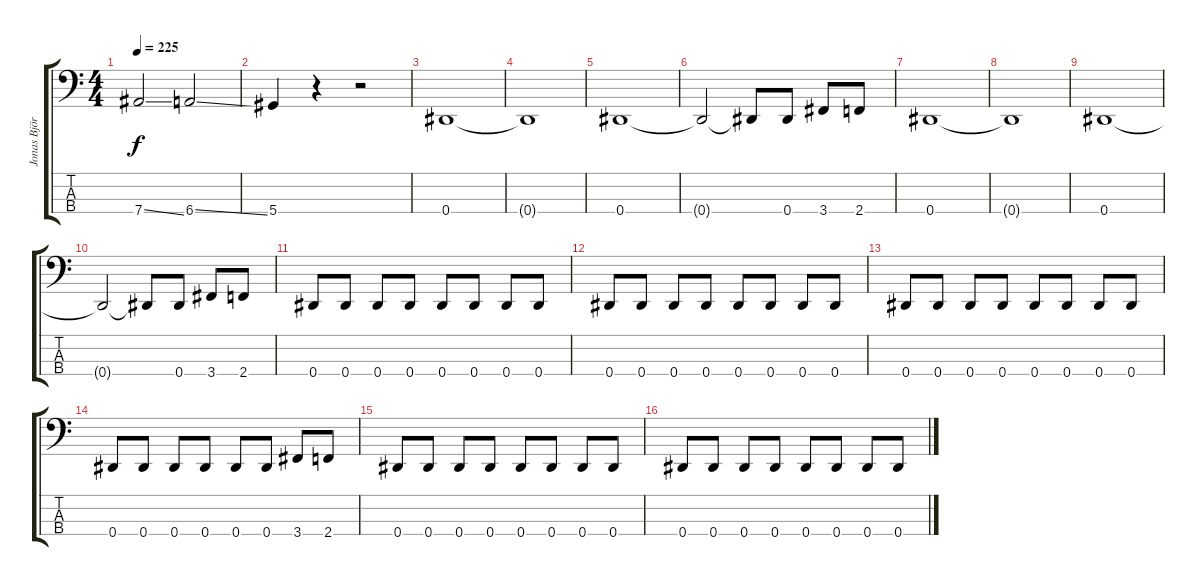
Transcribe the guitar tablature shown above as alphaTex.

\track ("Jonas Björler" "Jonas Björ") {instrument electricbasspick}
\staff {score tabs}
\tuning (Gb2 Db2 Ab1 Eb1) {hide}
\ts (4 4)
\tempo 225
\clef f4
\ks c
7.4{ss}.2{dy f} 6.4{ss}.2 |
5.4.4 r.4 r.2 |
0.4.1 |
0.4{t}.1 |
0.4.1 |
0.4{t}.2 0.4{t}.8 0.4.8 3.4.8 2.4.8 |
0.4.1 |
0.4{t}.1 |
0.4.1 |
0.4{t}.2 0.4{t}.8 0.4.8 3.4.8 2.4.8 |
0.4.8 0.4.8 0.4.8 0.4.8 0.4.8 0.4.8 0.4.8 0.4.8 |
0.4.8 0.4.8 0.4.8 0.4.8 0.4.8 0.4.8 0.4.8 0.4.8 |
0.4.8 0.4.8 0.4.8 0.4.8 0.4.8 0.4.8 0.4.8 0.4.8 |
0.4.8 0.4.8 0.4.8 0.4.8 0.4.8 0.4.8 3.4.8 2.4.8 |
0.4.8 0.4.8 0.4.8 0.4.8 0.4.8 0.4.8 0.4.8 0.4.8 |
0.4.8 0.4.8 0.4.8 0.4.8 0.4.8 0.4.8 0.4.8 0.4.8
